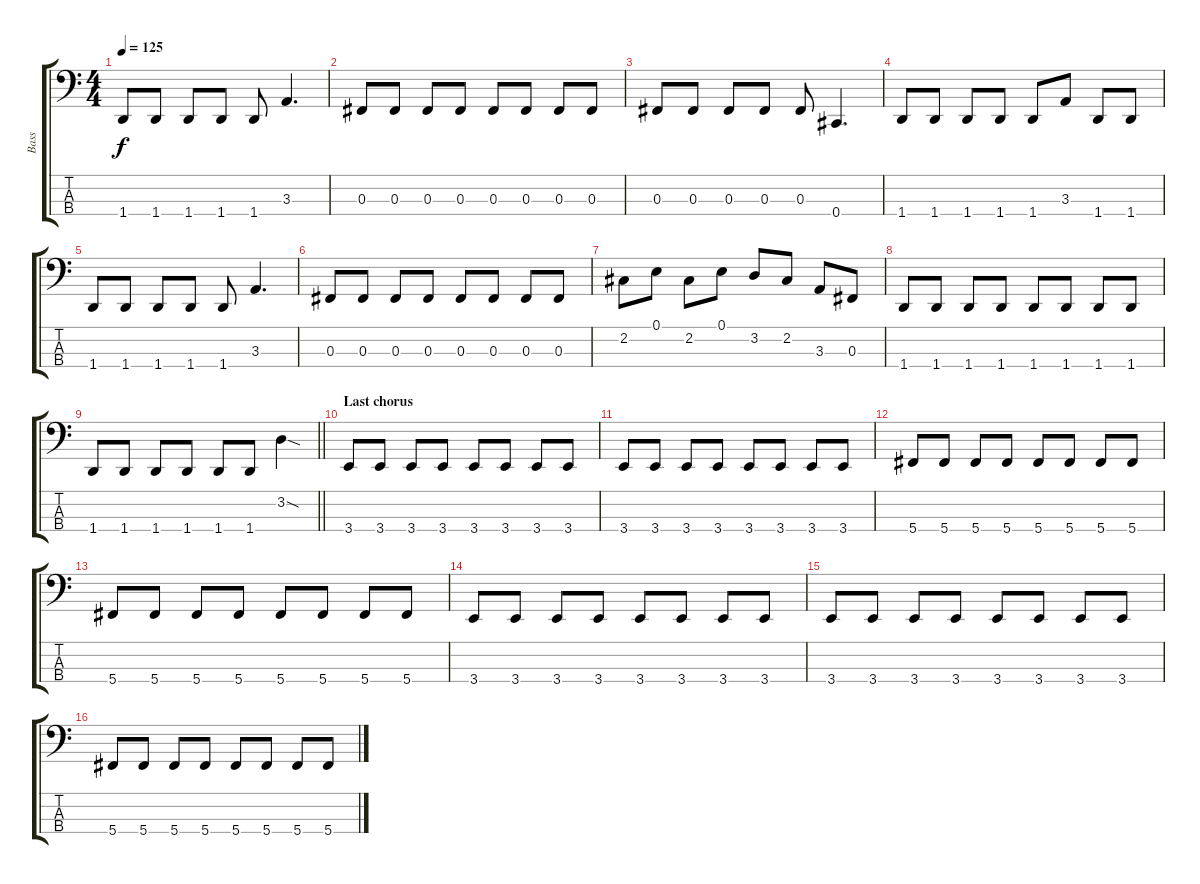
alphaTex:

\track ("Bass" "Bass") {instrument electricbassfinger}
\staff {score tabs}
\tuning (E2 B1 Gb1 Db1) {hide}
\ts (4 4)
\tempo 125
\clef f4
\ks c
1.4.8{dy f} 1.4.8 1.4.8 1.4.8 1.4.8 3.3.4{d} |
0.3.8 0.3.8 0.3.8 0.3.8 0.3.8 0.3.8 0.3.8 0.3.8 |
0.3.8 0.3.8 0.3.8 0.3.8 0.3.8 0.4.4{d} |
1.4.8 1.4.8 1.4.8 1.4.8 1.4.8 3.3.8 1.4.8 1.4.8 |
1.4.8 1.4.8 1.4.8 1.4.8 1.4.8 3.3.4{d} |
0.3.8 0.3.8 0.3.8 0.3.8 0.3.8 0.3.8 0.3.8 0.3.8 |
2.2.8 0.1.8 2.2.8 0.1.8 3.2.8 2.2.8 3.3.8 0.3.8 |
1.4.8 1.4.8 1.4.8 1.4.8 1.4.8 1.4.8 1.4.8 1.4.8 |
\barLineRight lightlight
1.4.8 1.4.8 1.4.8 1.4.8 1.4.8 1.4.8 3.2{sod}.4 |
\section ("" "Last chorus")
3.4.8 3.4.8 3.4.8 3.4.8 3.4.8 3.4.8 3.4.8 3.4.8 |
3.4.8 3.4.8 3.4.8 3.4.8 3.4.8 3.4.8 3.4.8 3.4.8 |
5.4.8 5.4.8 5.4.8 5.4.8 5.4.8 5.4.8 5.4.8 5.4.8 |
5.4.8 5.4.8 5.4.8 5.4.8 5.4.8 5.4.8 5.4.8 5.4.8 |
3.4.8 3.4.8 3.4.8 3.4.8 3.4.8 3.4.8 3.4.8 3.4.8 |
3.4.8 3.4.8 3.4.8 3.4.8 3.4.8 3.4.8 3.4.8 3.4.8 |
5.4.8 5.4.8 5.4.8 5.4.8 5.4.8 5.4.8 5.4.8 5.4.8
